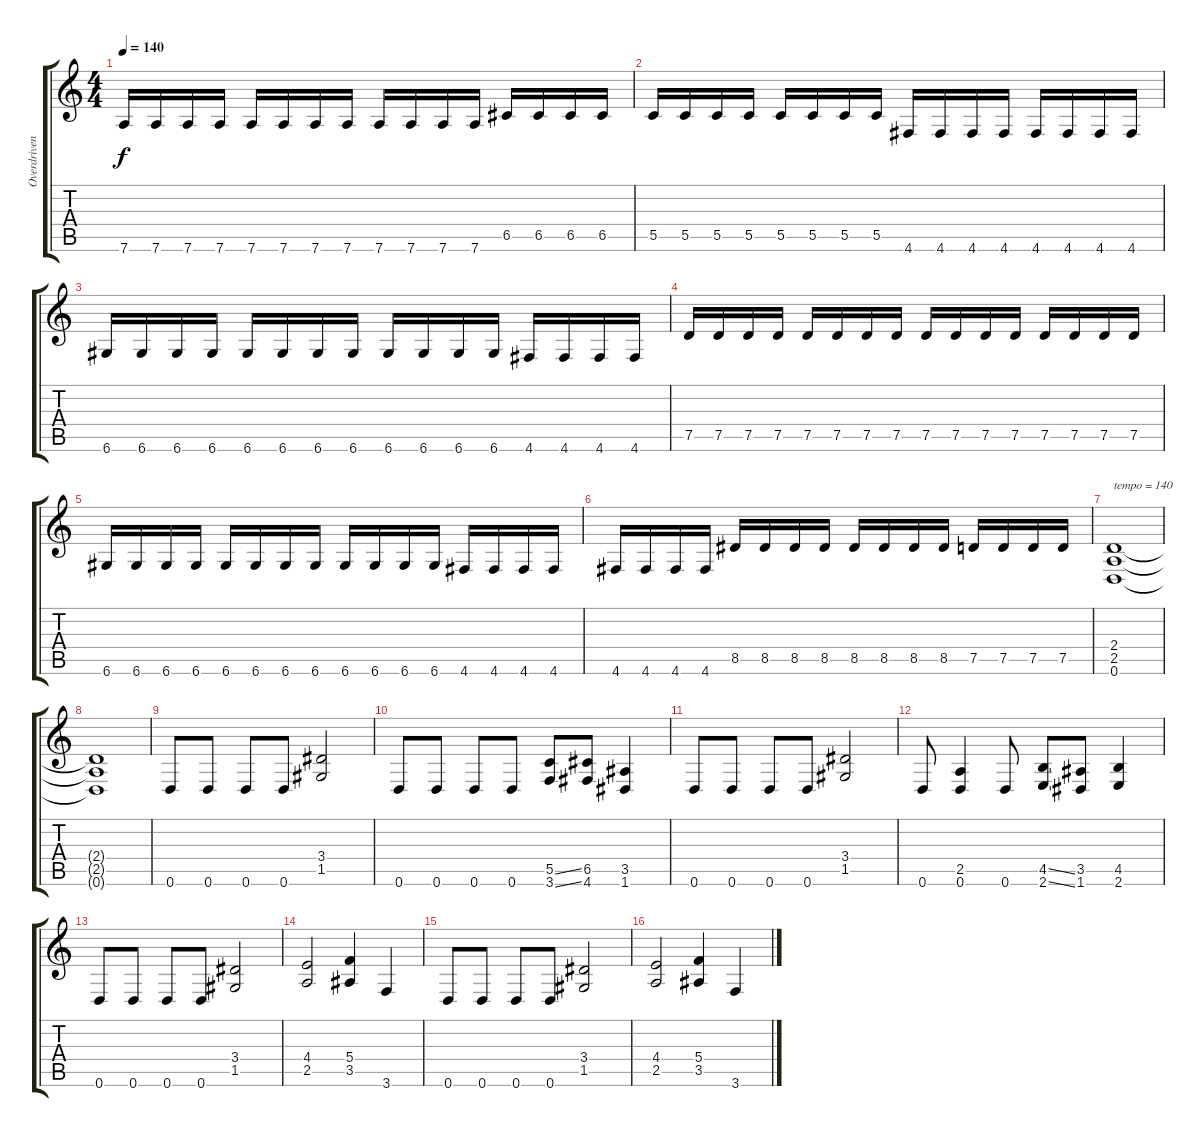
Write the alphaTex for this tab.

\track ("Overdriven Guitar" "Overdriven") {instrument overdrivenguitar}
\staff {score tabs}
\tuning (D4 A3 F3 C3 G2 D2) {hide}
\ts (4 4)
\tempo 140
\clef g2
\ks c
7.6.16{dy f} 7.6.16 7.6.16 7.6.16 7.6.16 7.6.16 7.6.16 7.6.16 7.6.16 7.6.16 7.6.16 7.6.16 6.5.16 6.5.16 6.5.16 6.5.16 |
5.5.16 5.5.16 5.5.16 5.5.16 5.5.16 5.5.16 5.5.16 5.5.16 4.6.16 4.6.16 4.6.16 4.6.16 4.6.16 4.6.16 4.6.16 4.6.16 |
6.6.16 6.6.16 6.6.16 6.6.16 6.6.16 6.6.16 6.6.16 6.6.16 6.6.16 6.6.16 6.6.16 6.6.16 4.6.16 4.6.16 4.6.16 4.6.16 |
7.5.16 7.5.16 7.5.16 7.5.16 7.5.16 7.5.16 7.5.16 7.5.16 7.5.16 7.5.16 7.5.16 7.5.16 7.5.16 7.5.16 7.5.16 7.5.16 |
6.6.16 6.6.16 6.6.16 6.6.16 6.6.16 6.6.16 6.6.16 6.6.16 6.6.16 6.6.16 6.6.16 6.6.16 4.6.16 4.6.16 4.6.16 4.6.16 |
4.6.16 4.6.16 4.6.16 4.6.16 8.5.16 8.5.16 8.5.16 8.5.16 8.5.16 8.5.16 8.5.16 8.5.16 7.5.16 7.5.16 7.5.16 7.5.16 |
(2.4 2.5 0.6).1{txt "tempo = 140"} |
(2.4{t} 2.5{t} 0.6{t}).1 |
0.6.8 0.6.8 0.6.8 0.6.8 (3.4 1.5).2 |
0.6.8 0.6.8 0.6.8 0.6.8 (5.5{ss} 3.6{ss}).8 (6.5 4.6).8 (3.5 1.6).4 |
0.6.8 0.6.8 0.6.8 0.6.8 (3.4 1.5).2 |
0.6.8 (2.5 0.6).4 0.6.8 (4.5{ss} 2.6{ss}).8 (3.5 1.6).8 (4.5 2.6).4 |
0.6.8 0.6.8 0.6.8 0.6.8 (3.4 1.5).2 |
(4.4 2.5).2 (5.4 3.5).4 3.6.4 |
0.6.8 0.6.8 0.6.8 0.6.8 (3.4 1.5).2 |
(4.4 2.5).2 (5.4 3.5).4 3.6.4
